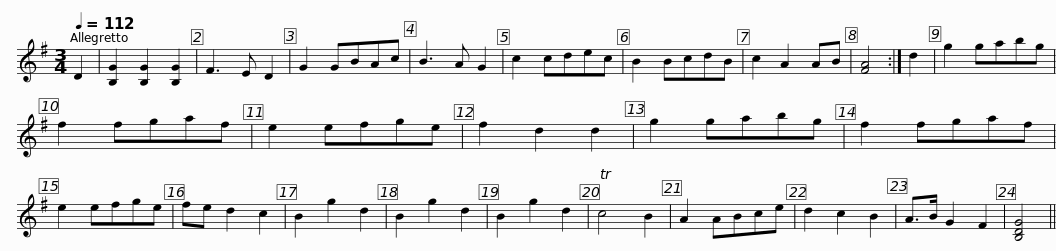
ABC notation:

X:1
L:1/8
Q:1/4=112
M:3/4
I:linebreak $
K:G
V:1 treble
V:1
 D2 | [B,G]2 [B,G]2 [B,G]2 | F3 E D2 | G2 GBAc | B3 A G2 | %5
 c2 cdec | B2 BcdB | c2 A2 AB | [FA]4 :| d2 | %10
 g2 gabg |$ f2 fgaf | e2 efge | f2 d2 d2 | g2 gabg | %15
 f2 fgaf | e2 efge | fe d2 c2 | B2 g2 d2 | B2 g2 d2 | %20
 B2 g2 d2 |$ Tc4 B2 | A2 ABce | d2 c2 B2 | A>B G2 F2 | %25
 [B,DG]4 || %26
